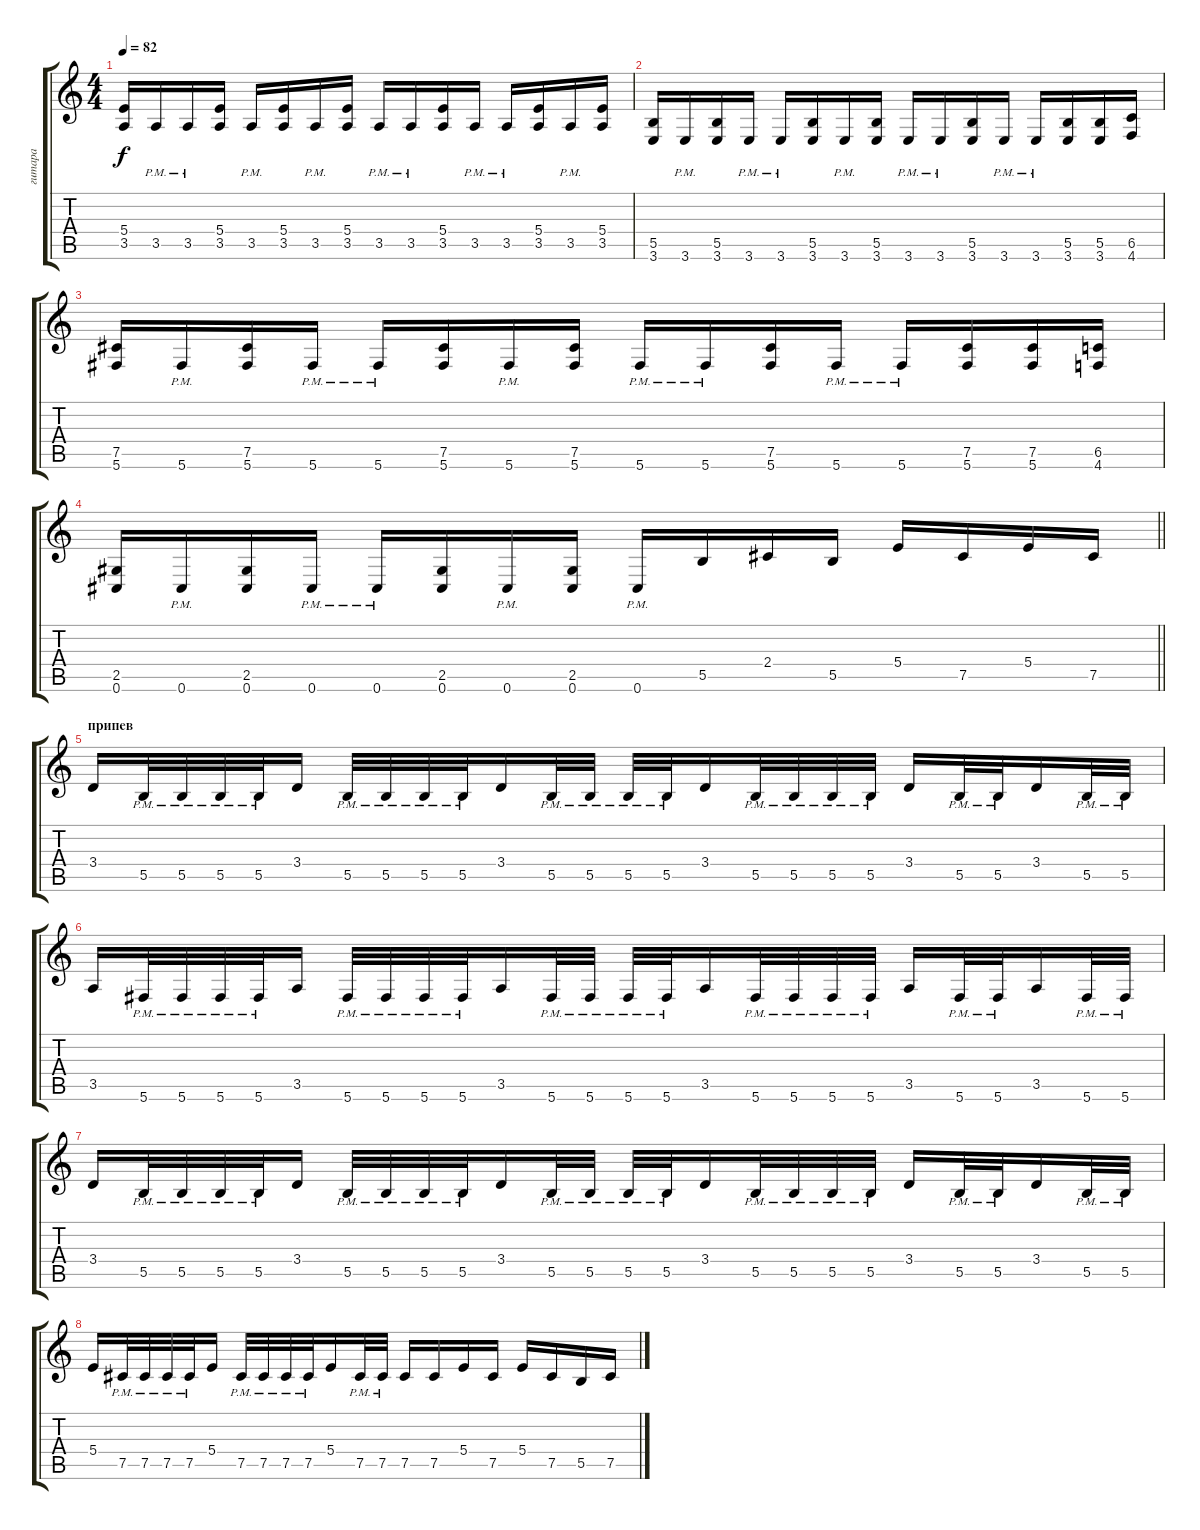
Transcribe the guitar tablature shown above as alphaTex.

\track ("гитара" "гитара") {instrument overdrivenguitar}
\staff {score tabs}
\tuning (Db4 Ab3 E3 B2 Gb2 Db2) {hide}
\ts (4 4)
\section ("" "")
\tempo 82
\clef g2
\ks c
(5.4 3.5).16{dy f} 3.5{pm}.16 3.5{pm}.16 (5.4 3.5).16 3.5{pm}.16 (5.4 3.5).16 3.5{pm}.16 (5.4 3.5).16 3.5{pm}.16 3.5{pm}.16 (5.4 3.5).16 3.5{pm}.16 3.5{pm}.16 (5.4 3.5).16 3.5{pm}.16 (5.4 3.5).16 |
(5.5 3.6).16 3.6{pm}.16 (5.5 3.6).16 3.6{pm}.16 3.6{pm}.16 (5.5 3.6).16 3.6{pm}.16 (5.5 3.6).16 3.6{pm}.16 3.6{pm}.16 (5.5 3.6).16 3.6{pm}.16 3.6{pm}.16 (5.5 3.6).16 (5.5 3.6).16 (6.5 4.6).16 |
(7.5 5.6).16 5.6{pm}.16 (7.5 5.6).16 5.6{pm}.16 5.6{pm}.16 (7.5 5.6).16 5.6{pm}.16 (7.5 5.6).16 5.6{pm}.16 5.6{pm}.16 (7.5 5.6).16 5.6{pm}.16 5.6{pm}.16 (7.5 5.6).16 (7.5 5.6).16 (6.5 4.6).16 |
\barLineRight lightlight
(2.5 0.6).16 0.6{pm}.16 (2.5 0.6).16 0.6{pm}.16 0.6{pm}.16 (2.5 0.6).16 0.6{pm}.16 (2.5 0.6).16 0.6{pm}.16 5.5.16 2.4.16 5.5.16 5.4.16 7.5.16 5.4.16 7.5.16 |
\section ("" "припев")
3.4.16 5.5{pm}.32 5.5{pm}.32 5.5{pm}.32 5.5{pm}.32 3.4.16 5.5{pm}.32 5.5{pm}.32 5.5{pm}.32 5.5{pm}.32 3.4.16 5.5{pm}.32 5.5{pm}.32 5.5{pm}.32 5.5{pm}.32 3.4.16 5.5{pm}.32 5.5{pm}.32 5.5{pm}.32 5.5{pm}.32 3.4.16 5.5{pm}.32 5.5{pm}.32 3.4.16 5.5{pm}.32 5.5{pm}.32 |
3.5.16 5.6{pm}.32 5.6{pm}.32 5.6{pm}.32 5.6{pm}.32 3.5.16 5.6{pm}.32 5.6{pm}.32 5.6{pm}.32 5.6{pm}.32 3.5.16 5.6{pm}.32 5.6{pm}.32 5.6{pm}.32 5.6{pm}.32 3.5.16 5.6{pm}.32 5.6{pm}.32 5.6{pm}.32 5.6{pm}.32 3.5.16 5.6{pm}.32 5.6{pm}.32 3.5.16 5.6{pm}.32 5.6{pm}.32 |
3.4.16 5.5{pm}.32 5.5{pm}.32 5.5{pm}.32 5.5{pm}.32 3.4.16 5.5{pm}.32 5.5{pm}.32 5.5{pm}.32 5.5{pm}.32 3.4.16 5.5{pm}.32 5.5{pm}.32 5.5{pm}.32 5.5{pm}.32 3.4.16 5.5{pm}.32 5.5{pm}.32 5.5{pm}.32 5.5{pm}.32 3.4.16 5.5{pm}.32 5.5{pm}.32 3.4.16 5.5{pm}.32 5.5{pm}.32 |
5.4.16 7.5{pm}.32 7.5{pm}.32 7.5{pm}.32 7.5{pm}.32 5.4.16 7.5{pm}.32 7.5{pm}.32 7.5{pm}.32 7.5{pm}.32 5.4.16 7.5{pm}.32 7.5{pm}.32 7.5.16 7.5.16 5.4.16 7.5.16 5.4.16 7.5.16 5.5.16 7.5.16
